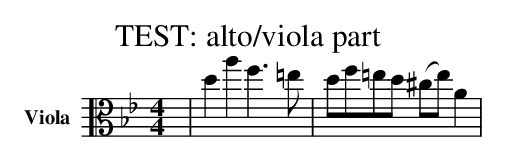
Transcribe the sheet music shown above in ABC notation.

X:1
T:TEST: alto/viola part
M:4/4
L:1/16
K:Gm
V:2     clef=alto   nm="Viola"              snm=""
K:Gm
| d4 a4 f6 =e2 | d2f2=e2d2 (^c2e2) A4 |
